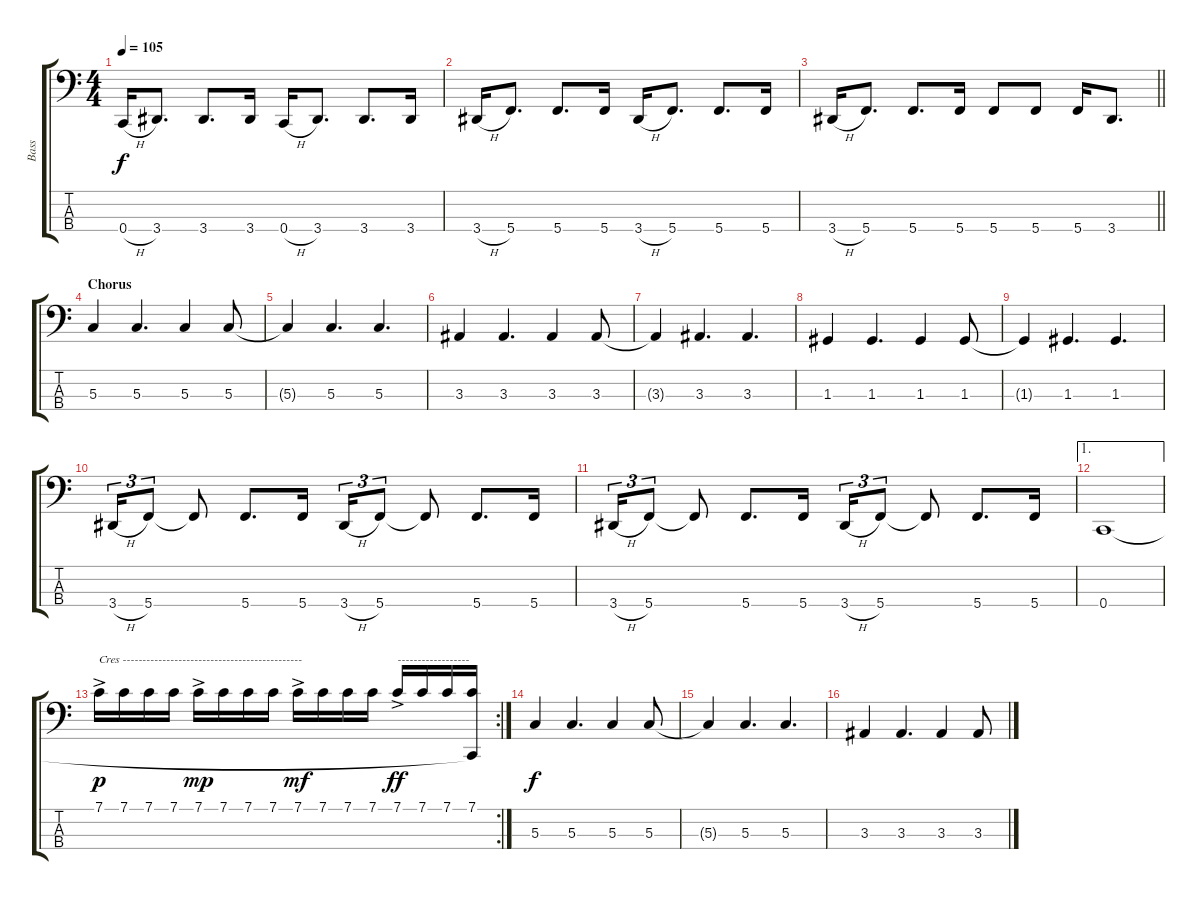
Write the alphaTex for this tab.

\track ("Bass" "Bass") {instrument electricbasspick}
\staff {score tabs}
\tuning (F2 C2 G1 C1) {hide}
\ts (4 4)
\tempo 105
\clef f4
\ks c
0.4{h}.16{dy f} 3.4.8{d} 3.4.8{d} 3.4.16 0.4{h}.16 3.4.8{d} 3.4.8{d} 3.4.16 |
3.4{h}.16 5.4.8{d} 5.4.8{d} 5.4.16 3.4{h}.16 5.4.8{d} 5.4.8{d} 5.4.16 |
\barLineRight lightlight
3.4{h}.16 5.4.8{d} 5.4.8{d} 5.4.16 5.4.8 5.4.8 5.4.16 3.4.8{d} |
\section ("" "Chorus")
5.3.4 5.3.4{d} 5.3.4 5.3.8 |
5.3{t}.4 5.3.4{d} 5.3.4{d} |
3.3.4 3.3.4{d} 3.3.4 3.3.8 |
3.3{t}.4 3.3.4{d} 3.3.4{d} |
1.3.4 1.3.4{d} 1.3.4 1.3.8 |
1.3{t}.4 1.3.4{d} 1.3.4{d} |
3.4{h}.16{tu (3 2)} 5.4.8{tu (3 2)} 5.4{t}.8 5.4.8{d} 5.4.16 3.4{h}.16{tu (3 2)} 5.4.8{tu (3 2)} 5.4{t}.8 5.4.8{d} 5.4.16 |
3.4{h}.16{tu (3 2)} 5.4.8{tu (3 2)} 5.4{t}.8 5.4.8{d} 5.4.16 3.4{h}.16{tu (3 2)} 5.4.8{tu (3 2)} 5.4{t}.8 5.4.8{d} 5.4.16 |
\ae 1
0.4.1 |
\rc 2
7.1{ac}.16{txt "Cres ---------------------------------------------" dy p} 7.1.16 7.1.16 7.1.16 7.1{ac}.16{dy mp} 7.1.16 7.1.16 7.1.16 7.1{ac}.16{dy mf} 7.1.16 7.1.16 7.1.16 7.1{ac}.16{txt "------------------" dy ff} 7.1.16 7.1.16 (7.1 0.4{t}).16 |
5.3.4{dy f} 5.3.4{d} 5.3.4 5.3.8 |
5.3{t}.4 5.3.4{d} 5.3.4{d} |
3.3.4 3.3.4{d} 3.3.4 3.3.8
